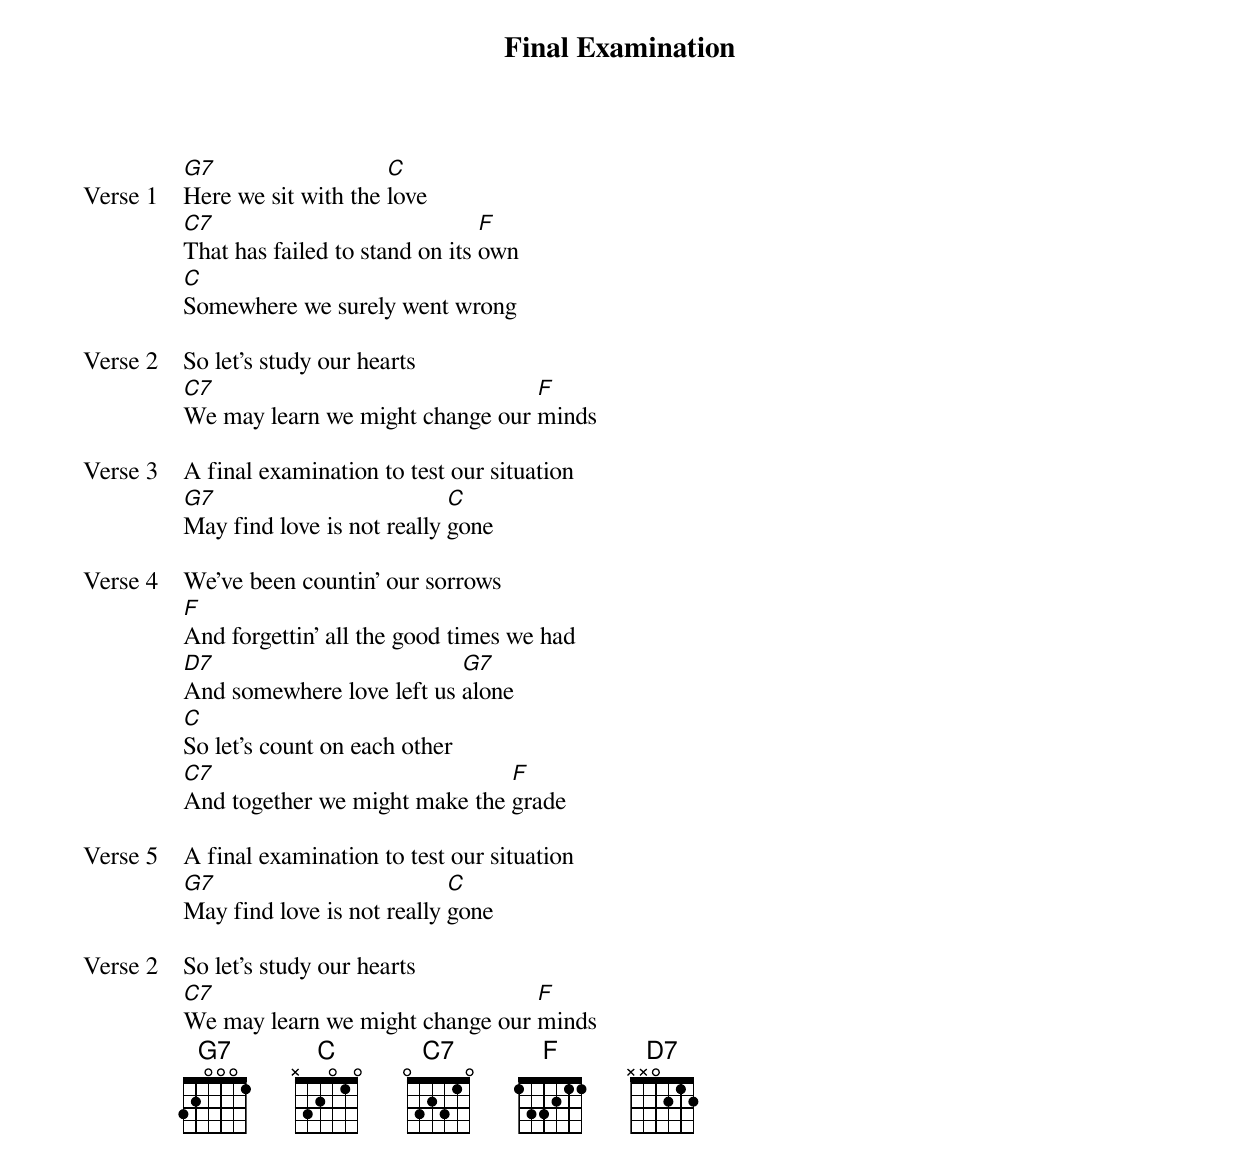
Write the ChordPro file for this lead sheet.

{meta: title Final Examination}
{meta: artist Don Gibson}
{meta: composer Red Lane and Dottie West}

{start_of_verse: Verse 1}
[G7]Here we sit with the [C]love
[C7]That has failed to stand on its [F]own
[C]Somewhere we surely went wrong
{end_of_verse}

{start_of_verse: Verse 2}
So let's study our hearts
[C7]We may learn we might change our [F]minds
{end_of_verse}

{start_of_verse: Verse 3}
A final examination to test our situation
[G7]May find love is not really [C]gone
{end_of_verse}

{start_of_verse: Verse 4}
We've been countin' our sorrows
[F]And forgettin' all the good times we had
[D7]And somewhere love left us [G7]alone
[C]So let's count on each other
[C7]And together we might make the [F]grade
{end_of_verse}

{start_of_verse: Verse 5}
A final examination to test our situation
[G7]May find love is not really [C]gone
{end_of_verse}

{start_of_verse: Verse 2}
So let's study our hearts
[C7]We may learn we might change our [F]minds
{end_of_verse}
